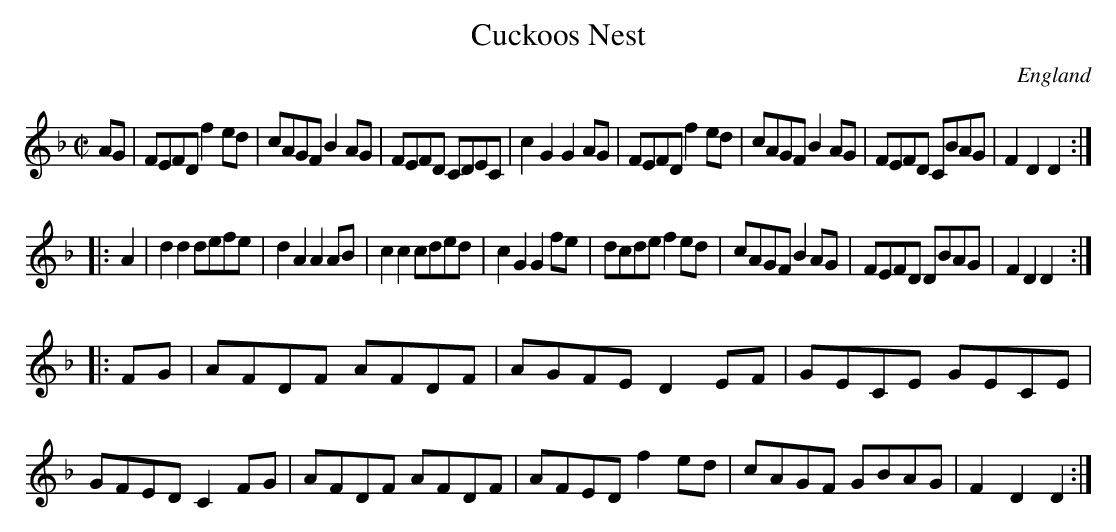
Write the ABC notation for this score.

X:1
T:Cuckoos Nest
L:1/8
M:C|
O:England
K:D minor
AG |\
FEFD f2ed | cAGF B2AG | FEFD CDEC | c2G2 G2AG |\
FEFD f2ed | cAGF B2AG | FEFD CBAG | F2D2 D2 ::
A2 |\
d2d2 defe | d2A2 A2AB | c2c2 cded | c2G2 G2fe |\
dcde f2ed | cAGF B2AG | FEFD DBAG | F2D2 D2 ::
FG |\
AFDF AFDF | AGFE D2EF | GECE GECE | GFED C2FG |\
AFDF AFDF | AFED f2ed | cAGF GBAG | F2D2 D2 :|
